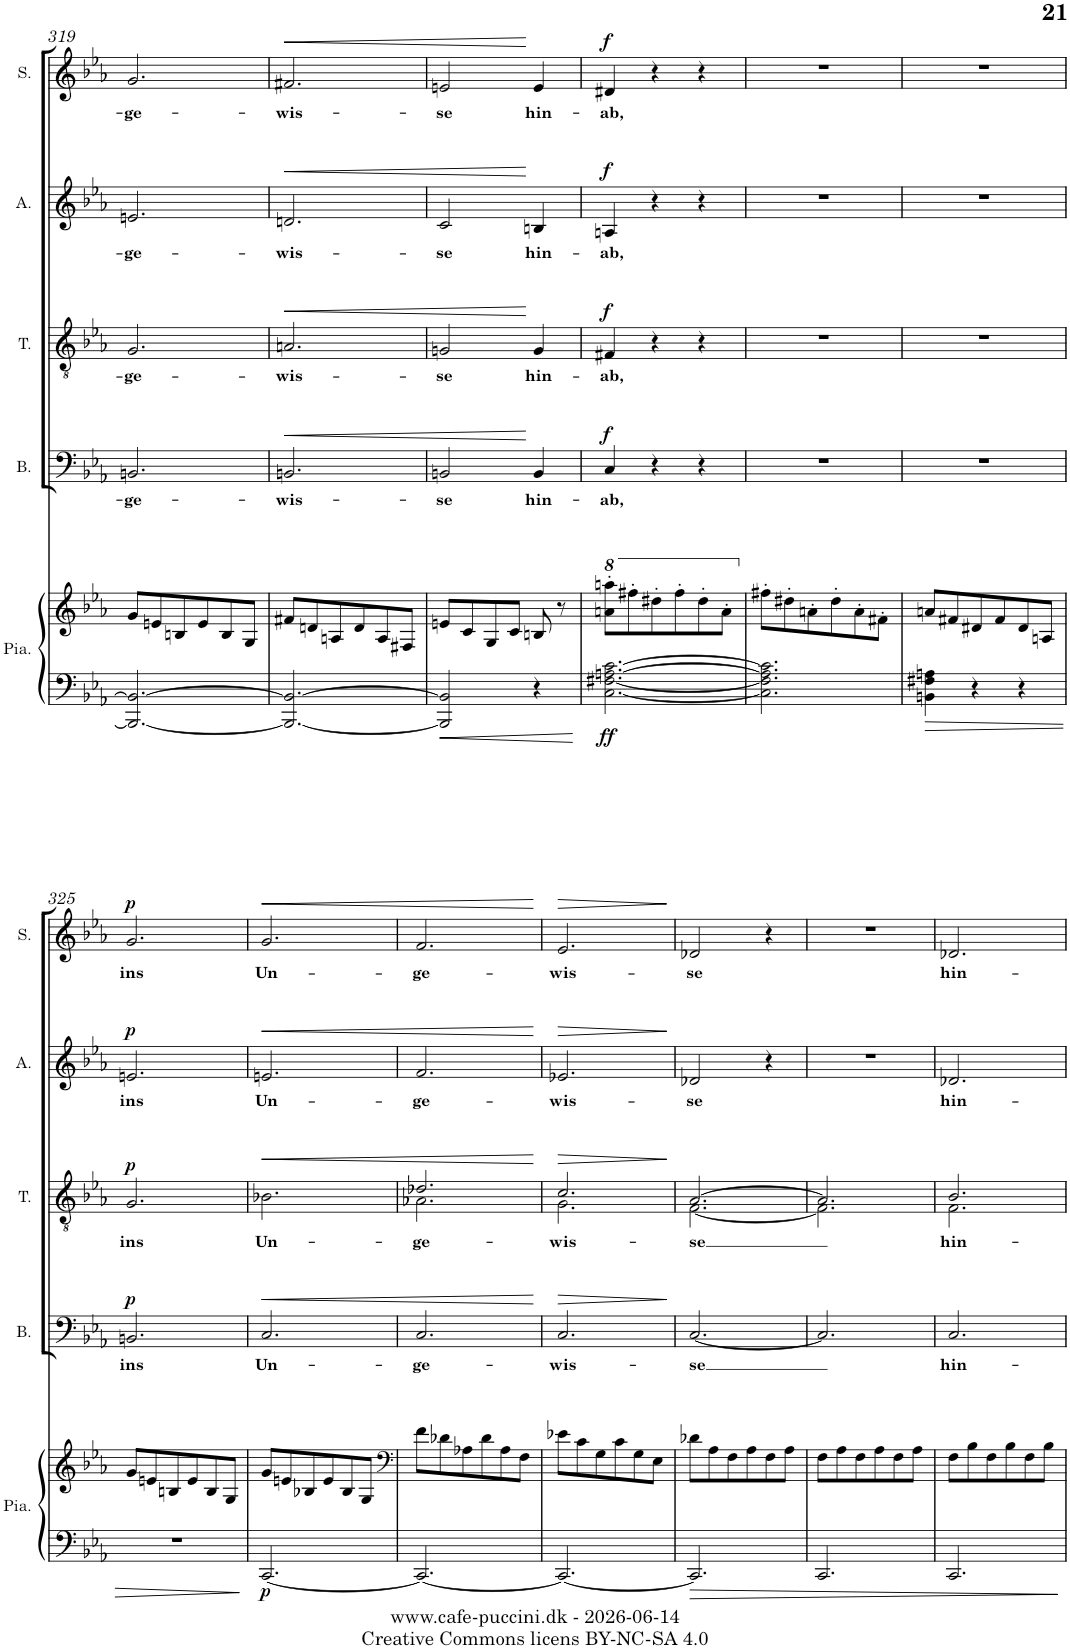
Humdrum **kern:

**kern	**kern	**dynam	**kern	**text	**dynam	**kern	**text	**dynam	**kern	**text	**dynam	**kern	**text	**dynam
*part5	*part5	*part5	*part4	*part4	*part4	*part3	*part3	*part3	*part2	*part2	*part2	*part1	*part1	*part1
*staff6	*staff5	*staff5/6	*staff4	*staff4	*staff4	*staff3	*staff3	*staff3	*staff2	*staff2	*staff2	*staff1	*staff1	*staff1
*I"Piano	*	*	*I"Basse	*	*	*I"Ténor	*	*	*I"Alto	*	*	*I"Soprano	*	*
*I'Pia.	*	*	*I'B.	*	*	*I'T.	*	*	*I'A.	*	*	*I'S.	*	*
!!LO:PB:g=z
*clefF4	*clefG2	*	*clefF4	*	*	*clefGv2	*	*	*clefG2	*	*	*clefG2	*	*
*k[b-e-a-]	*k[b-e-a-]	*	*k[b-e-a-]	*	*	*k[b-e-a-]	*	*	*k[b-e-a-]	*	*	*k[b-e-a-]	*	*
*M3/4	*M3/4	*	*M3/4	*	*	*M3/4	*	*	*M3/4	*	*	*M3/4	*	*
=319	=319	=319	=319	=319	=319	=319	=319	=319	=319	=319	=319	=319	=319	=319
!	!	!	!	!LO:LY:b	!	!	!LO:LY:b	!	!	!LO:LY:b	!	!	!LO:LY:b	!
2.BBB/_ 2.BB/_	8g/L	.	2.BBn/	-ge-	.	2.G/	-ge-	.	2.en/	-ge-	.	2.g/	-ge-	.
.	8en/	.	.	.	.	.	.	.	.	.	.	.	.	.
.	8Bn/	.	.	.	.	.	.	.	.	.	.	.	.	.
.	8e/	.	.	.	.	.	.	.	.	.	.	.	.	.
.	8B/	.	.	.	.	.	.	.	.	.	.	.	.	.
.	8G/J	.	.	.	.	.	.	.	.	.	.	.	.	.
=320	=320	=320	=320	=320	=320	=320	=320	=320	=320	=320	=320	=320	=320	=320
!	!	!	!	!LO:LY:b	!LO:HP:b	!	!LO:LY:b	!LO:HP:b	!	!LO:LY:b	!LO:HP:b	!	!LO:LY:b	!LO:HP:b
2.BBB/_ 2.BB/_	8f#X/L	.	2.BBn/	-wis-	<	2.An/	-wis-	<	2.dn/	-wis-	<	2.f#X/	-wis-	<
.	8dn/	.	.	.	.	.	.	.	.	.	.	.	.	.
.	8An/	.	.	.	.	.	.	.	.	.	.	.	.	.
.	8d/	.	.	.	.	.	.	.	.	.	.	.	.	.
.	8A/	.	.	.	.	.	.	.	.	.	.	.	.	.
.	8F#X/J	.	.	.	.	.	.	.	.	.	.	.	.	.
=321	=321	=321	=321	=321	=321	=321	=321	=321	=321	=321	=321	=321	=321	=321
!	!	!	!	!LO:LY:b	!	!	!LO:LY:b	!	!	!LO:LY:b	!	!	!LO:LY:b	!
2BBB/] 2BB/]	8en/L	.	2BBn/	-se	.	2Gn/	-se	.	2c/	-se	.	2en/	-se	.
.	8c/	.	.	.	.	.	.	.	.	.	.	.	.	.
.	8G/	.	.	.	.	.	.	.	.	.	.	.	.	.
.	8c/J	.	.	.	.	.	.	.	.	.	.	.	.	.
!	!	!	!	!LO:LY:b	!	!	!LO:LY:b	!	!	!LO:LY:b	!	!	!LO:LY:b	!
4r	8Bn/	.	4BB/	hin-	[	4G/	hin-	[	4Bn/	hin-	[	4e/	hin-	[
.	8r	.	.	.	.	.	.	.	.	.	.	.	.	.
=322	=322	=322	=322	=322	=322	=322	=322	=322	=322	=322	=322	=322	=322	=322
*	*8va	*	*	*	*	*	*	*	*	*	*	*	*	*
!	!	!LO:DY:b=2	!	!LO:LY:b	!LO:DY:a	!	!LO:LY:b	!LO:DY:a	!	!LO:LY:b	!LO:DY:a	!	!LO:LY:b	!LO:DY:a
[2.C\ [2.F#X\ [2.An\ [2.c\	8aan\' 8aaan\'L	ff	4C/	-ab,	f	4F#X/	-ab,	f	4An/	-ab,	f	4d#X/	-ab,	f
.	8fff#X'\	.	.	.	.	.	.	.	.	.	.	.	.	.
.	8ddd#X'\	.	4r	.	.	4r	.	.	4r	.	.	4r	.	.
.	8fff#'\	.	.	.	.	.	.	.	.	.	.	.	.	.
.	8ddd#'\	.	4r	.	.	4r	.	.	4r	.	.	4r	.	.
.	8aa'\J	.	.	.	.	.	.	.	.	.	.	.	.	.
=323	=323	=323	=323	=323	=323	=323	=323	=323	=323	=323	=323	=323	=323	=323
*	*X8va	*	*	*	*	*	*	*	*	*	*	*	*	*
2.C\] 2.F#\] 2.A\] 2.c\]	8ff#X'\L	.	2.r	.	.	2.r	.	.	2.r	.	.	2.r	.	.
.	8dd#X'\	.	.	.	.	.	.	.	.	.	.	.	.	.
.	8an'\	.	.	.	.	.	.	.	.	.	.	.	.	.
.	8dd#'\	.	.	.	.	.	.	.	.	.	.	.	.	.
.	8a'\	.	.	.	.	.	.	.	.	.	.	.	.	.
.	8f#X'\J	.	.	.	.	.	.	.	.	.	.	.	.	.
=324	=324	=324	=324	=324	=324	=324	=324	=324	=324	=324	=324	=324	=324	=324
4BBn\ 4F#X\ 4An\	8an/L	.	2.r	.	.	2.r	.	.	2.r	.	.	2.r	.	.
.	8f#X/	.	.	.	.	.	.	.	.	.	.	.	.	.
4r	8d#X/	.	.	.	.	.	.	.	.	.	.	.	.	.
.	8f#/	.	.	.	.	.	.	.	.	.	.	.	.	.
4r	8d#/	.	.	.	.	.	.	.	.	.	.	.	.	.
.	8An/J	.	.	.	.	.	.	.	.	.	.	.	.	.
!!LO:LB:g=z
=325	=325	=325	=325	=325	=325	=325	=325	=325	=325	=325	=325	=325	=325	=325
!	!	!	!	!LO:LY:b	!LO:DY:a	!	!LO:LY:b	!LO:DY:a	!	!LO:LY:b	!LO:DY:a	!	!LO:LY:b	!LO:DY:a
2.r	8g/L	.	2.BBn/	ins	p	2.G/	ins	p	2.en/	ins	p	2.g/	ins	p
.	8en/	.	.	.	.	.	.	.	.	.	.	.	.	.
.	8Bn/	.	.	.	.	.	.	.	.	.	.	.	.	.
.	8e/	.	.	.	.	.	.	.	.	.	.	.	.	.
.	8B/	.	.	.	.	.	.	.	.	.	.	.	.	.
.	8G/J	.	.	.	.	.	.	.	.	.	.	.	.	.
=326	=326	=326	=326	=326	=326	=326	=326	=326	=326	=326	=326	=326	=326	=326
!	!	!LO:DY:b=2	!	!LO:LY:b	!LO:HP:b	!	!LO:LY:b	!LO:HP:b	!	!LO:LY:b	!LO:HP:b	!	!LO:LY:b	!LO:HP:b
[2.CC/	8g/L	p	2.C/	Un-	<	2.B-X\	Un-	<	2.en/	Un-	<	2.g/	Un-	<
.	8en/	.	.	.	.	.	.	.	.	.	.	.	.	.
.	8B-X/	.	.	.	.	.	.	.	.	.	.	.	.	.
.	8e/	.	.	.	.	.	.	.	.	.	.	.	.	.
.	8B-/	.	.	.	.	.	.	.	.	.	.	.	.	.
.	8G/J	.	.	.	.	.	.	.	.	.	.	.	.	.
=327	=327	=327	=327	=327	=327	=327	=327	=327	=327	=327	=327	=327	=327	=327
*	*clefF4	*	*	*	*	*	*	*	*	*	*	*	*	*
!	!	!	!	!LO:LY:b	!	!	!LO:LY:b	!	!	!LO:LY:b	!	!	!LO:LY:b	!
*	*	*	*	*	*	*^	*	*	*	*	*	*	*	*
2.CC/_	8f\L	.	2.C/	-ge-	.	2.d-X/	2.A-X\	-ge-	.	2.f/	-ge-	.	2.f/	-ge-	.
.	8d-X\	.	.	.	.	.	.	.	.	.	.	.	.	.	.
.	8A-X\	.	.	.	.	.	.	.	.	.	.	.	.	.	.
.	8d-\	.	.	.	.	.	.	.	.	.	.	.	.	.	.
.	8A-\	.	.	.	.	.	.	.	.	.	.	.	.	.	.
.	8F\J	.	.	.	.	.	.	.	.	.	.	.	.	.	.
*	*	*	*	*	*	*v	*v	*	*	*	*	*	*	*	*
.	.	.	.	.	[	.	.	[	.	.	[	.	.	[
=328	=328	=328	=328	=328	=328	=328	=328	=328	=328	=328	=328	=328	=328	=328
!	!	!	!	!LO:LY:b	!LO:HP:b	!	!LO:LY:b	!LO:HP:b	!	!LO:LY:b	!LO:HP:b	!	!LO:LY:b	!LO:HP:b
*	*	*	*	*	*	*^	*	*	*	*	*	*	*	*
2.CC/_	8e-X\L	.	2.C/	-wis-	>	2.c/	2.G\	-wis-	>	2.e-X/	-wis-	>	2.e-/	-wis-	>
.	8c\	.	.	.	.	.	.	.	.	.	.	.	.	.	.
.	8G\	.	.	.	.	.	.	.	.	.	.	.	.	.	.
.	8c\	.	.	.	.	.	.	.	.	.	.	.	.	.	.
.	8G\	.	.	.	.	.	.	.	.	.	.	.	.	.	.
.	8E-\J	.	.	.	.	.	.	.	.	.	.	.	.	.	.
*	*	*	*	*	*	*v	*v	*	*	*	*	*	*	*	*
.	.	.	.	.	]	.	.	]	.	.	]	.	.	]
=329	=329	=329	=329	=329	=329	=329	=329	=329	=329	=329	=329	=329	=329	=329
!	!	!	!	!LO:LY:b	!	!	!LO:LY:b	!	!	!LO:LY:b	!	!	!LO:LY:b	!
*	*	*	*	*	*	*^	*	*	*	*	*	*	*	*
2.CC/]	8d-X\L	.	[2.C/	-se	.	[2.A-/	[2.F\	-se	.	2d-X/	-se	.	2d-X/	-se	.
.	8A-\	.	.	.	.	.	.	.	.	.	.	.	.	.	.
.	8F\	.	.	.	.	.	.	.	.	.	.	.	.	.	.
.	8A-\	.	.	.	.	.	.	.	.	.	.	.	.	.	.
.	8F\	.	.	.	.	.	.	.	.	4r	.	.	4r	.	.
.	8A-\J	.	.	.	.	.	.	.	.	.	.	.	.	.	.
=330	=330	=330	=330	=330	=330	=330	=330	=330	=330	=330	=330	=330	=330	=330	=330
2.CC/	8F\L	.	2.C/]	.	.	2.A-/]	2.F\]	.	.	2.r	.	.	2.r	.	.
.	8A-\	.	.	.	.	.	.	.	.	.	.	.	.	.	.
.	8F\	.	.	.	.	.	.	.	.	.	.	.	.	.	.
.	8A-\	.	.	.	.	.	.	.	.	.	.	.	.	.	.
.	8F\	.	.	.	.	.	.	.	.	.	.	.	.	.	.
.	8A-\J	.	.	.	.	.	.	.	.	.	.	.	.	.	.
=331	=331	=331	=331	=331	=331	=331	=331	=331	=331	=331	=331	=331	=331	=331	=331
!	!	!	!	!LO:LY:b	!	!	!	!LO:LY:b	!	!	!LO:LY:b	!	!	!LO:LY:b	!
2.CC/	8F\L	.	2.C/	hin-	.	2.B-/	2.F\	hin-	.	2.d-X/	hin-	.	2.d-X/	hin-	.
.	8B-\	.	.	.	.	.	.	.	.	.	.	.	.	.	.
.	8F\	.	.	.	.	.	.	.	.	.	.	.	.	.	.
.	8B-\	.	.	.	.	.	.	.	.	.	.	.	.	.	.
.	8F\	.	.	.	.	.	.	.	.	.	.	.	.	.	.
.	8B-\J	.	.	.	.	.	.	.	.	.	.	.	.	.	.
*	*	*	*	*	*	*v	*v	*	*	*	*	*	*	*	*
=	=	=	=	=	=	=	=	=	=	=	=	=	=	=
*-	*-	*-	*-	*-	*-	*-	*-	*-	*-	*-	*-	*-	*-	*-
